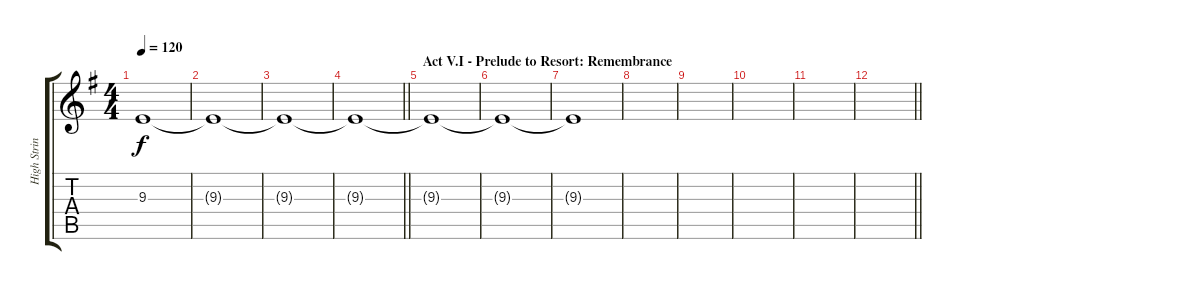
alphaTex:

\track ("High Strings Standard" "High Strin") {instrument stringensemble1}
\staff {score tabs}
\tuning (E4 B3 G3 D3 A2 E2) {hide}
\ts (4 4)
\tempo 120
\clef g2
\ks eminor
9.3.1{dy f} |
9.3{t}.1 |
9.3{t}.1 |
\barLineRight lightlight
9.3{t}.1 |
\section ("" "Act V.I - Prelude to Resort: Remembrance")
9.3{t}.1{volume 0} |
9.3{t}.1 |
9.3{t}.1 |
|
|
|
|
\barLineRight lightlight
